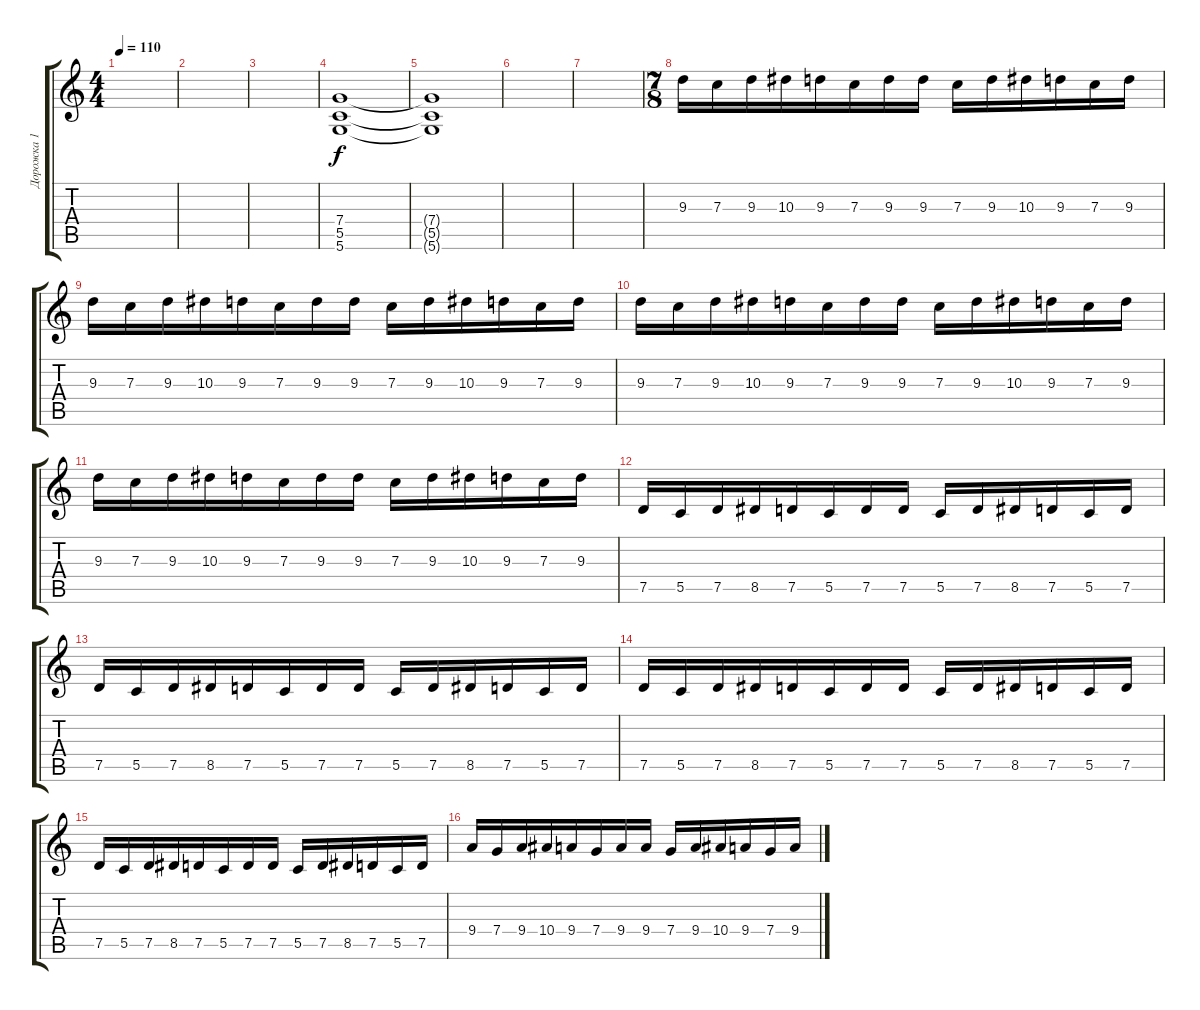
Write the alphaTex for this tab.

\track ("Дорожка 1" "Дорожка 1") {instrument distortionguitar}
\staff {score tabs}
\tuning (D4 A3 F3 C3 G2 D2) {hide}
\ts (4 4)
\tempo 110
\clef g2
\ks c
|
|
|
(7.4 5.5 5.6).1 |
(7.4{t} 5.5{t} 5.6{t}).1 |
|
|
\ts (7 8)
9.3.16 7.3.16 9.3.16 10.3.16 9.3.16 7.3.16 9.3.16 9.3.16 7.3.16 9.3.16 10.3.16 9.3.16 7.3.16 9.3.16 |
9.3.16 7.3.16 9.3.16 10.3.16 9.3.16 7.3.16 9.3.16 9.3.16 7.3.16 9.3.16 10.3.16 9.3.16 7.3.16 9.3.16 |
9.3.16 7.3.16 9.3.16 10.3.16 9.3.16 7.3.16 9.3.16 9.3.16 7.3.16 9.3.16 10.3.16 9.3.16 7.3.16 9.3.16 |
9.3.16 7.3.16 9.3.16 10.3.16 9.3.16 7.3.16 9.3.16 9.3.16 7.3.16 9.3.16 10.3.16 9.3.16 7.3.16 9.3.16 |
7.5.16 5.5.16 7.5.16 8.5.16 7.5.16 5.5.16 7.5.16 7.5.16 5.5.16 7.5.16 8.5.16 7.5.16 5.5.16 7.5.16 |
7.5.16 5.5.16 7.5.16 8.5.16 7.5.16 5.5.16 7.5.16 7.5.16 5.5.16 7.5.16 8.5.16 7.5.16 5.5.16 7.5.16 |
7.5.16 5.5.16 7.5.16 8.5.16 7.5.16 5.5.16 7.5.16 7.5.16 5.5.16 7.5.16 8.5.16 7.5.16 5.5.16 7.5.16 |
7.5.16 5.5.16 7.5.16 8.5.16 7.5.16 5.5.16 7.5.16 7.5.16 5.5.16 7.5.16 8.5.16 7.5.16 5.5.16 7.5.16 |
9.4.16 7.4.16 9.4.16 10.4.16 9.4.16 7.4.16 9.4.16 9.4.16 7.4.16 9.4.16 10.4.16 9.4.16 7.4.16 9.4.16
